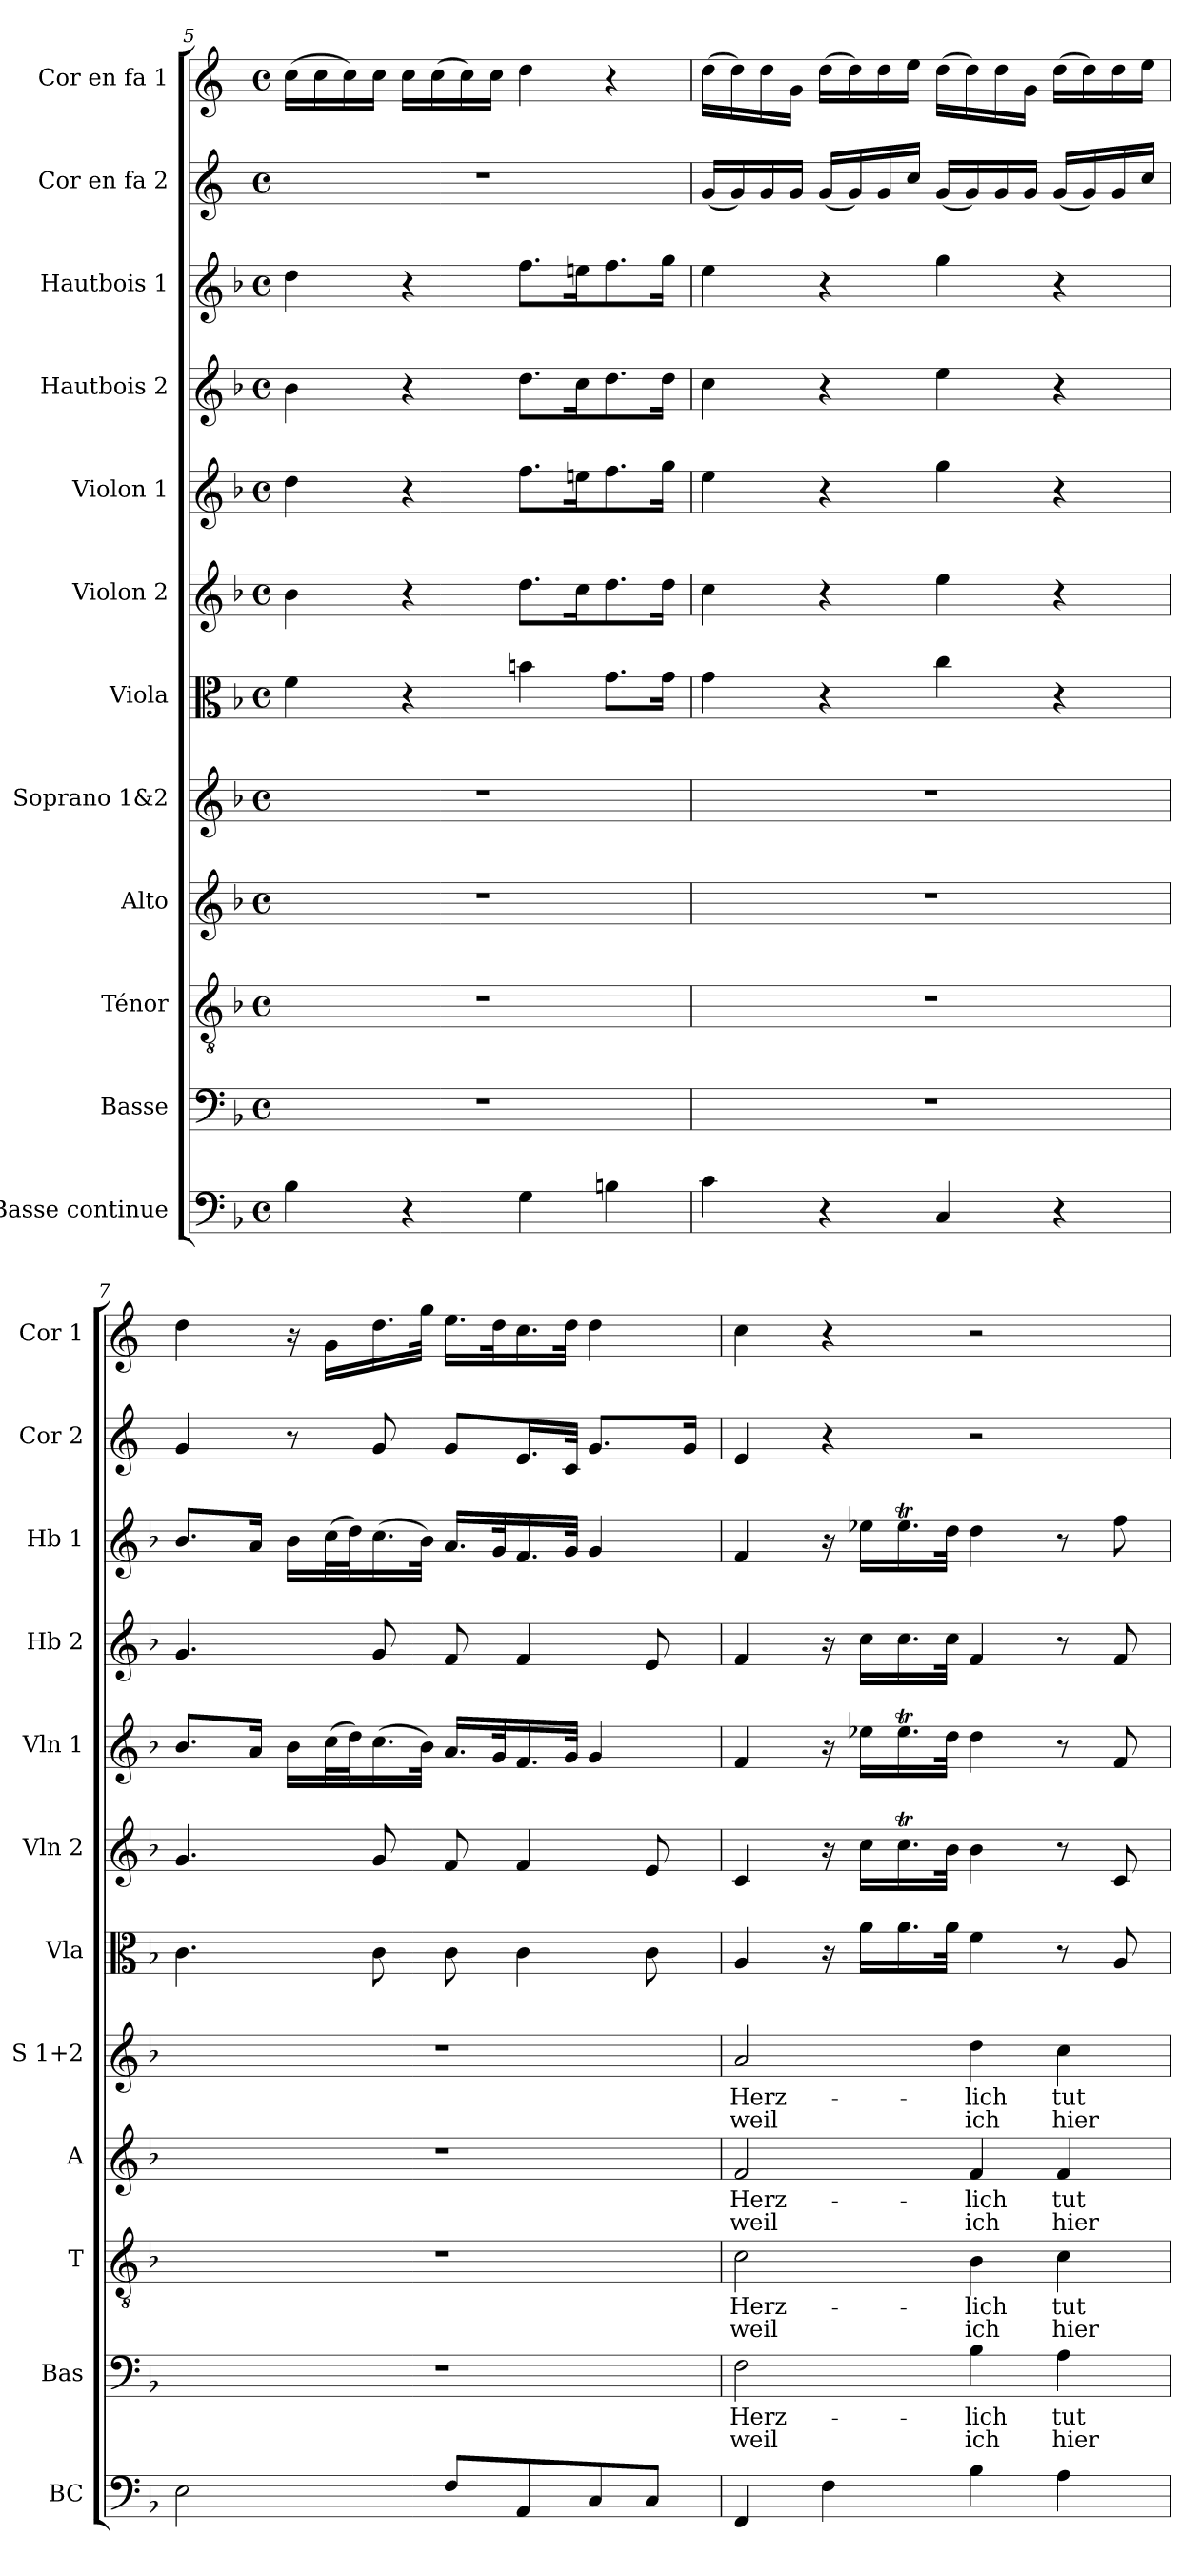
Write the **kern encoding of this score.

**kern	**kern	**text	**text	**kern	**text	**text	**kern	**text	**text	**kern	**text	**text	**kern	**kern	**kern	**kern	**kern	**kern	**kern
*part12	*part11	*part11	*part11	*part10	*part10	*part10	*part9	*part9	*part9	*part8	*part8	*part8	*part7	*part6	*part5	*part4	*part3	*part2	*part1
*staff12	*staff11	*staff11	*staff11	*staff10	*staff10	*staff10	*staff9	*staff9	*staff9	*staff8	*staff8	*staff8	*staff7	*staff6	*staff5	*staff4	*staff3	*staff2	*staff1
*I"Basse continue	*I"Basse	*	*	*I"Ténor	*	*	*I"Alto	*	*	*I"Soprano 1&amp;2	*	*	*I"Viola	*I"Violon 2	*I"Violon 1	*I"Hautbois 2	*I"Hautbois 1	*I"Cor en fa 2	*I"Cor en fa 1
*I'BC	*I'Bas	*	*	*I'T	*	*	*I'A	*	*	*I'S 1+2	*	*	*I'Vla	*I'Vln 2	*I'Vln 1	*I'Hb 2	*I'Hb 1	*I'Cor 2	*I'Cor 1
*clefF4	*clefF4	*	*	*clefGv2	*	*	*clefG2	*	*	*clefG2	*	*	*clefC3	*clefG2	*clefG2	*clefG2	*clefG2	*clefG2	*clefG2
*ITrd7c12	*	*	*	*	*	*	*	*	*	*	*	*	*	*	*	*	*	*ITrd4c7	*ITrd4c7
*k[b-]	*k[b-]	*	*	*k[b-]	*	*	*k[b-]	*	*	*k[b-]	*	*	*k[b-]	*k[b-]	*k[b-]	*k[b-]	*k[b-]	*k[b-]	*k[b-]
*M4/4	*M4/4	*	*	*M4/4	*	*	*M4/4	*	*	*M4/4	*	*	*M4/4	*M4/4	*M4/4	*M4/4	*M4/4	*M4/4	*M4/4
*met(c)	*met(c)	*	*	*met(c)	*	*	*met(c)	*	*	*met(c)	*	*	*met(c)	*met(c)	*met(c)	*met(c)	*met(c)	*met(c)	*met(c)
=5	=5	=5	=5	=5	=5	=5	=5	=5	=5	=5	=5	=5	=5	=5	=5	=5	=5	=5	=5
4BB-\	1r	.	.	1r	.	.	1r	.	.	1r	.	.	4f\	4b-\	4dd\	4b-\	4dd\	1r	(>16f\LL
.	.	.	.	.	.	.	.	.	.	.	.	.	.	.	.	.	.	.	16f\
.	.	.	.	.	.	.	.	.	.	.	.	.	.	.	.	.	.	.	16f\)
.	.	.	.	.	.	.	.	.	.	.	.	.	.	.	.	.	.	.	16f\JJ
4r	.	.	.	.	.	.	.	.	.	.	.	.	4r	4r	4r	4r	4r	.	16f\LL
.	.	.	.	.	.	.	.	.	.	.	.	.	.	.	.	.	.	.	(>16f\
.	.	.	.	.	.	.	.	.	.	.	.	.	.	.	.	.	.	.	16f\)
.	.	.	.	.	.	.	.	.	.	.	.	.	.	.	.	.	.	.	16f\JJ
4GG\	.	.	.	.	.	.	.	.	.	.	.	.	4bn\	8.dd\L	8.ff\L	8.dd\L	8.ff\L	.	4g\
.	.	.	.	.	.	.	.	.	.	.	.	.	.	16cc\K	16eeni\K	16cc\K	16eeni\K	.	.
4BBn\	.	.	.	.	.	.	.	.	.	.	.	.	8.g\L	8.dd\	8.ff\	8.dd\	8.ff\	.	4r
.	.	.	.	.	.	.	.	.	.	.	.	.	16g\Jk	16dd\Jk	16gg\Jk	16dd\Jk	16gg\Jk	.	.
=6	=6	=6	=6	=6	=6	=6	=6	=6	=6	=6	=6	=6	=6	=6	=6	=6	=6	=6	=6
4C\	1r	.	.	1r	.	.	1r	.	.	1r	.	.	4g\	4cc\	4ee\	4cc\	4ee\	(<16c/LL	(>16g\LL
.	.	.	.	.	.	.	.	.	.	.	.	.	.	.	.	.	.	16c/)	16g\)
.	.	.	.	.	.	.	.	.	.	.	.	.	.	.	.	.	.	16c/	16g\
.	.	.	.	.	.	.	.	.	.	.	.	.	.	.	.	.	.	16c/JJ	16c\JJ
4r	.	.	.	.	.	.	.	.	.	.	.	.	4r	4r	4r	4r	4r	(<16c/LL	(>16g\LL
.	.	.	.	.	.	.	.	.	.	.	.	.	.	.	.	.	.	16c/)	16g\)
.	.	.	.	.	.	.	.	.	.	.	.	.	.	.	.	.	.	16c/	16g\
.	.	.	.	.	.	.	.	.	.	.	.	.	.	.	.	.	.	16f/JJ	16a\JJ
4CC/	.	.	.	.	.	.	.	.	.	.	.	.	4cc\	4ee\	4gg\	4ee\	4gg\	(<16c/LL	(>16g\LL
.	.	.	.	.	.	.	.	.	.	.	.	.	.	.	.	.	.	16c/)	16g\)
.	.	.	.	.	.	.	.	.	.	.	.	.	.	.	.	.	.	16c/	16g\
.	.	.	.	.	.	.	.	.	.	.	.	.	.	.	.	.	.	16c/JJ	16c\JJ
4r	.	.	.	.	.	.	.	.	.	.	.	.	4r	4r	4r	4r	4r	(<16c/LL	(>16g\LL
.	.	.	.	.	.	.	.	.	.	.	.	.	.	.	.	.	.	16c/)	16g\)
.	.	.	.	.	.	.	.	.	.	.	.	.	.	.	.	.	.	16c/	16g\
.	.	.	.	.	.	.	.	.	.	.	.	.	.	.	.	.	.	16f/JJ	16a\JJ
=7	=7	=7	=7	=7	=7	=7	=7	=7	=7	=7	=7	=7	=7	=7	=7	=7	=7	=7	=7
2EE\	1r	.	.	1r	.	.	1r	.	.	1r	.	.	4.c\	4.g/	8.b-/L	4.g/	8.b-/L	4c/	4g\
.	.	.	.	.	.	.	.	.	.	.	.	.	.	.	16a/Jk	.	16a/Jk	.	.
.	.	.	.	.	.	.	.	.	.	.	.	.	.	.	16b-!\LL	.	16b-!\LL	8r	16r
.	.	.	.	.	.	.	.	.	.	.	.	.	.	.	(>32cc!\L	.	(>32cc!\L	.	16c\LL
.	.	.	.	.	.	.	.	.	.	.	.	.	.	.	32dd!\J)	.	32dd!\J)	.	.
.	.	.	.	.	.	.	.	.	.	.	.	.	8c\	8g/	(>16.cc!\	8g/	(>16.cc\	8c/	16.g\
.	.	.	.	.	.	.	.	.	.	.	.	.	.	.	32b-!\JJk)	.	32b-\JJk)	.	32cc\JJk
8FF/L	.	.	.	.	.	.	.	.	.	.	.	.	8c\	8f/	16.a/LL	8f/	16.a/LL	8c/L	16.a\LL
.	.	.	.	.	.	.	.	.	.	.	.	.	.	.	32g/K	.	32g/K	.	32g\K
8AAA/	.	.	.	.	.	.	.	.	.	.	.	.	4c\	4f/	16.f/	4f/	16.f/	16.A/L	16.f\
.	.	.	.	.	.	.	.	.	.	.	.	.	.	.	32g/JJk	.	32g/JJk	32F/JJk	32g\JJk
8CC/	.	.	.	.	.	.	.	.	.	.	.	.	.	.	4g/	.	4g/	8.c/L	4g\
8CC/J	.	.	.	.	.	.	.	.	.	.	.	.	8c\	8e/	.	8e/	.	.	.
.	.	.	.	.	.	.	.	.	.	.	.	.	.	.	.	.	.	16c/Jk	.
=8	=8	=8	=8	=8	=8	=8	=8	=8	=8	=8	=8	=8	=8	=8	=8	=8	=8	=8	=8
!	!	!LO:LY:b	!LO:LY:b	!	!LO:LY:b	!LO:LY:b	!	!LO:LY:b	!LO:LY:b	!	!LO:LY:b	!LO:LY:b	!	!	!	!	!	!	!
4FFF/	2F\	Herz-	weil	2c\	Herz-	weil	2f/	Herz-	weil	2a/	Herz-	weil	4A/	4c/	4f/	4f/	4f/	4A/	4f\
4FF\	.	.	.	.	.	.	.	.	.	.	.	.	16r	16r	16r	16r	16r	4r	4r
.	.	.	.	.	.	.	.	.	.	.	.	.	16a\LL	16cc\LL	16ee-X\LL	16cc\LL	16ee-X\LL	.	.
.	.	.	.	.	.	.	.	.	.	.	.	.	16.a\	16.ccT\	16.ee-T\	16.cc\	16.ee-T\	.	.
.	.	.	.	.	.	.	.	.	.	.	.	.	32a\JJk	32b-\JJk	32dd\JJk	32cc\JJk	32dd\JJk	.	.
!	!	!LO:LY:b	!LO:LY:b	!	!LO:LY:b	!LO:LY:b	!	!LO:LY:b	!LO:LY:b	!	!LO:LY:b	!LO:LY:b	!	!	!	!	!	!	!
4BB-\	4B-\	-lich	ich	4B-\	-lich	ich	4f/	-lich	ich	4dd\	-lich	ich	4f\	4b-\	4dd\	4f/	4dd\	2r	2r
!	!	!LO:LY:b	!LO:LY:b	!	!LO:LY:b	!LO:LY:b	!	!LO:LY:b	!LO:LY:b	!	!LO:LY:b	!LO:LY:b	!	!	!	!	!	!	!
4AA\	4A\	tut	hier	4c\	tut	hier	4f/	tut	hier	4cc\	tut	hier	8r	8r	8r	8r	8r	.	.
.	.	.	.	.	.	.	.	.	.	.	.	.	8A/	8c/	8f/	8f/	8ff\	.	.
=	=	=	=	=	=	=	=	=	=	=	=	=	=	=	=	=	=	=	=
*-	*-	*-	*-	*-	*-	*-	*-	*-	*-	*-	*-	*-	*-	*-	*-	*-	*-	*-	*-
